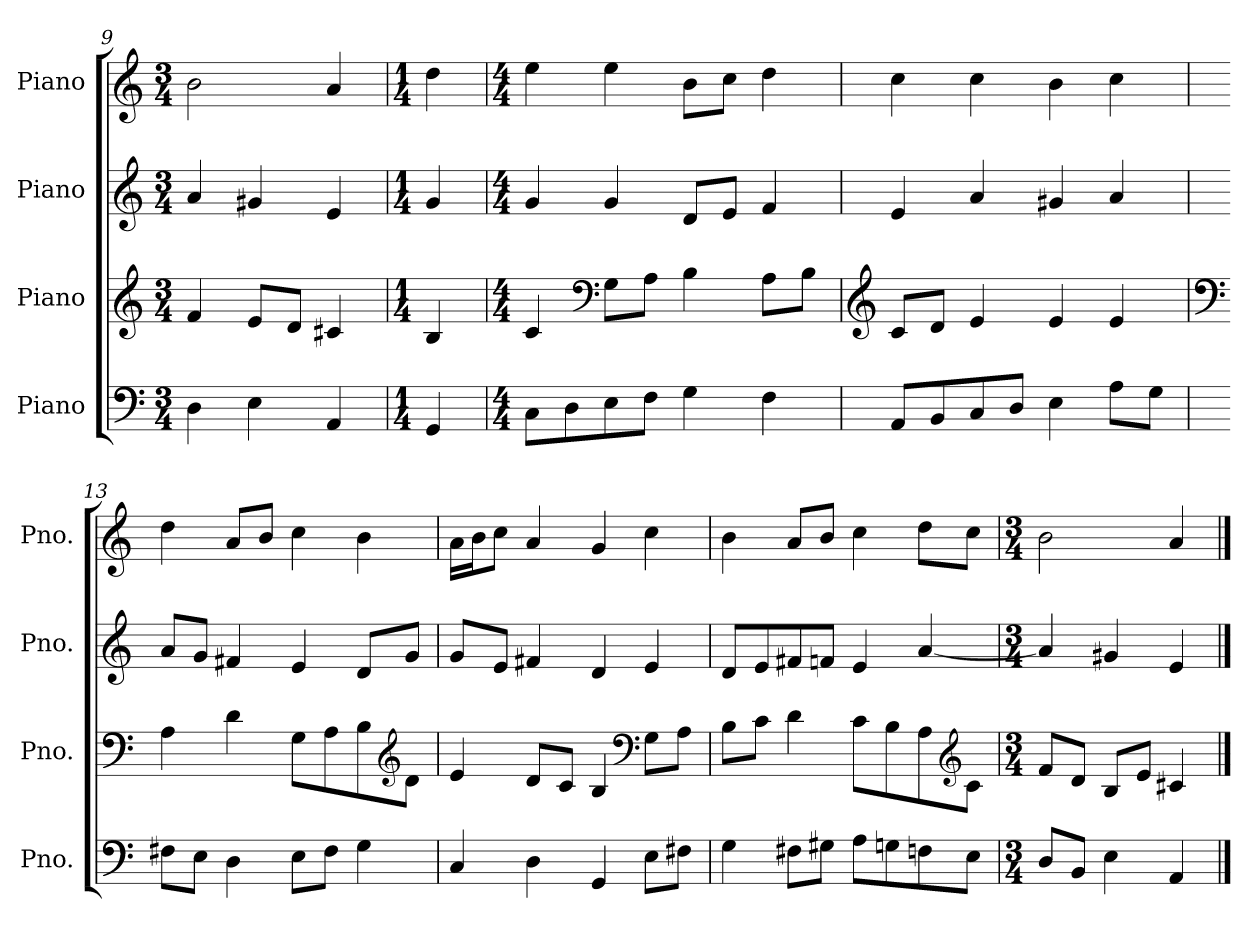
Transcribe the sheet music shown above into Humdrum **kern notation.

**kern	**kern	**kern	**kern
*part4	*part3	*part2	*part1
*staff4	*staff3	*staff2	*staff1
*I"Piano	*I"Piano	*I"Piano	*I"Piano
*I'Pno.	*I'Pno.	*I'Pno.	*I'Pno.
*clefF4	*clefG2	*clefG2	*clefG2
*k[]	*k[]	*k[]	*k[]
*M3/4	*M3/4	*M3/4	*M3/4
=9	=9	=9	=9
4D\	4f/	4a/	2b\
4E\	8e/L	4g#X/	.
.	8d/J	.	.
4AA/	4c#X/	4e/	4a/
=10	=10	=10	=10
*M1/4	*M1/4	*M1/4	*M1/4
4GG/	4B/	4g/	4dd\
=11	=11	=11	=11
*M4/4	*M4/4	*M4/4	*M4/4
8C\L	4c/	4g/	4ee\
8D\	.	.	.
*	*clefF4	*	*
8E\	8G\L	4g/	4ee\
8F\J	8A\J	.	.
4G\	4B\	8d/L	8b\L
.	.	8e/J	8cc\J
4F\	8A\L	4f/	4dd\
.	8B\J	.	.
!!LO:LB:g=z
=12	=12	=12	=12
*	*clefG2	*	*
8AA/L	8c/L	4e/	4cc\
8BB/	8d/J	.	.
8C/	4e/	4a/	4cc\
8D/J	.	.	.
4E\	4e/	4g#X/	4b\
8A\L	4e/	4a/	4cc\
8G\J	.	.	.
=13	=13	=13	=13
*	*clefF4	*	*
8F#X\L	4A\	8a/L	4dd\
8E\J	.	8g/J	.
4D\	4d\	4f#X/	8a/L
.	.	.	8b/J
8E\L	8G\L	4e/	4cc\
8F#\J	8A\	.	.
4G\	8B\	8d/L	4b\
*	*clefG2	*	*
.	8d\J	8g/J	.
=14	=14	=14	=14
4C/	4e/	8g/L	16a\LL
.	.	.	16b\J
.	.	8e/J	8cc\J
4D\	8d/L	4f#X/	4a/
.	8c/J	.	.
4GG/	4B/	4d/	4g/
*	*clefF4	*	*
8E\L	8G\L	4e/	4cc\
8F#X\J	8A\J	.	.
!!LO:PB:g=z
=15	=15	=15	=15
4G\	8B\L	8d/L	4b\
.	8c\J	8e/	.
8F#X\L	4d\	8f#X/	8a/L
8G#X\J	.	8fn/J	8b/J
8A\L	8c\L	4e/	4cc\
8Gn\	8B\	.	.
8Fn\	8A\	[4a/	8dd\L
*	*clefG2	*	*
8E\J	8c\J	.	8cc\J
=16	=16	=16	=16
*M3/4	*M3/4	*M3/4	*M3/4
8D/L	8f/L	4a/]	2b\
8BB/J	8d/J	.	.
4E\	8B/L	4g#X/	.
.	8e/J	.	.
4AA/	4c#X/	4e/	4a/
==	==	==	==
*-	*-	*-	*-
